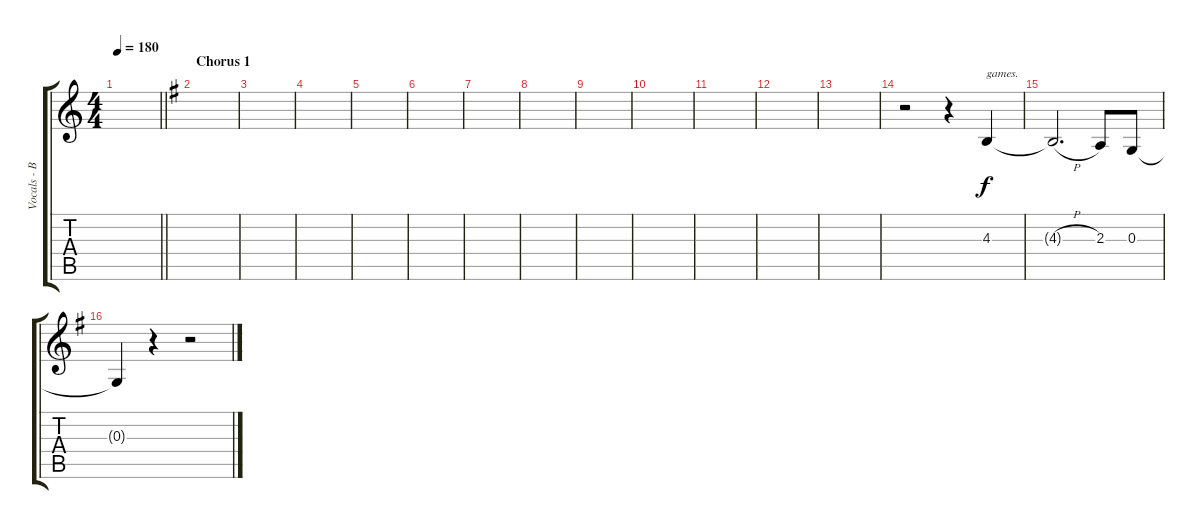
\track ("Vocals - Ben Johnston" "Vocals - B") {instrument altosax}
\staff {score tabs}
\tuning (E4 B3 G3 D3 A2 E2) {hide}
\ts (4 4)
\tempo 180
\clef g2
\barLineRight lightlight
\ks c
|
\section ("" "Chorus 1")
\ks eminor
|
|
|
|
|
|
|
|
|
|
|
|
r.2 r.4 4.3.4{txt "games."} |
4.3{h t}.2{d} 2.3.8 0.3.8 |
0.3{t}.4 r.4 r.2
